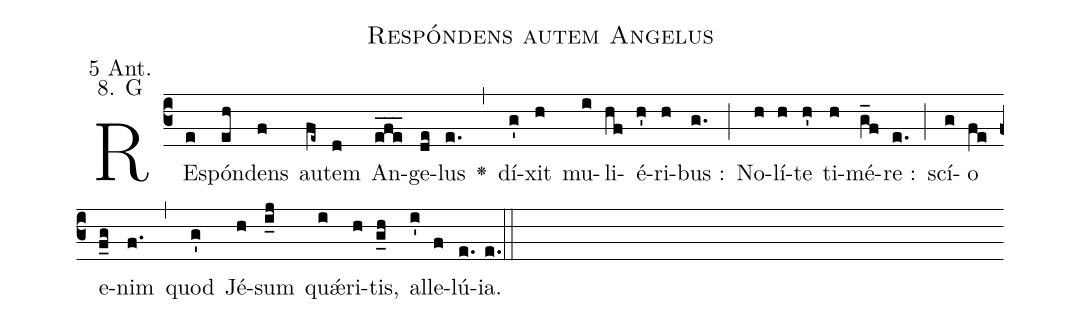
name: Respóndens autem Angelus;
office-part: 5 Antiphon;
mode: 8G;
annotation: 5 Ant.;
annotation: 8. G;
def-m1:}{\greseteolcustos{manual}{;
def-m2:\ifx\breakbeforeEuouae\undefined\else;
def-m3:\fi}\ifx\noeuouae\undefined\def\noeuouae{F}\fi\if\noeuouae F{;
def-m4:}\fi;
%%
% The syntax in this part is called gabc. Please refer to http://home.gna.org/gregorio/gabc/#basis

REs(c3e)pón(eh)dens(f) au(fe~)tem(d) An(e_f_e_)ge(de)lus(e.) <v>\greheightstar</v>(,)
dí(g')xit(h) mu(i)li(hf)é(h')ri(h)bus :(g.) (;)
No(h)lí(h)te(h') ti(h)mé(g_f)re :(e.) (;) scí(g)o(fe) e(f_g)nim(f.) (,)
quod(g') Jé(h)sum(i_j) qu<sp>'ae</sp>(i)ri(h)tis,(g_h) al(i')le(f)lú(e.[em1])ia.(e.) (::[em2]z[em3])

E(h) u(h) o(g) u(h) a(f) e.(e.) (::[em4])
